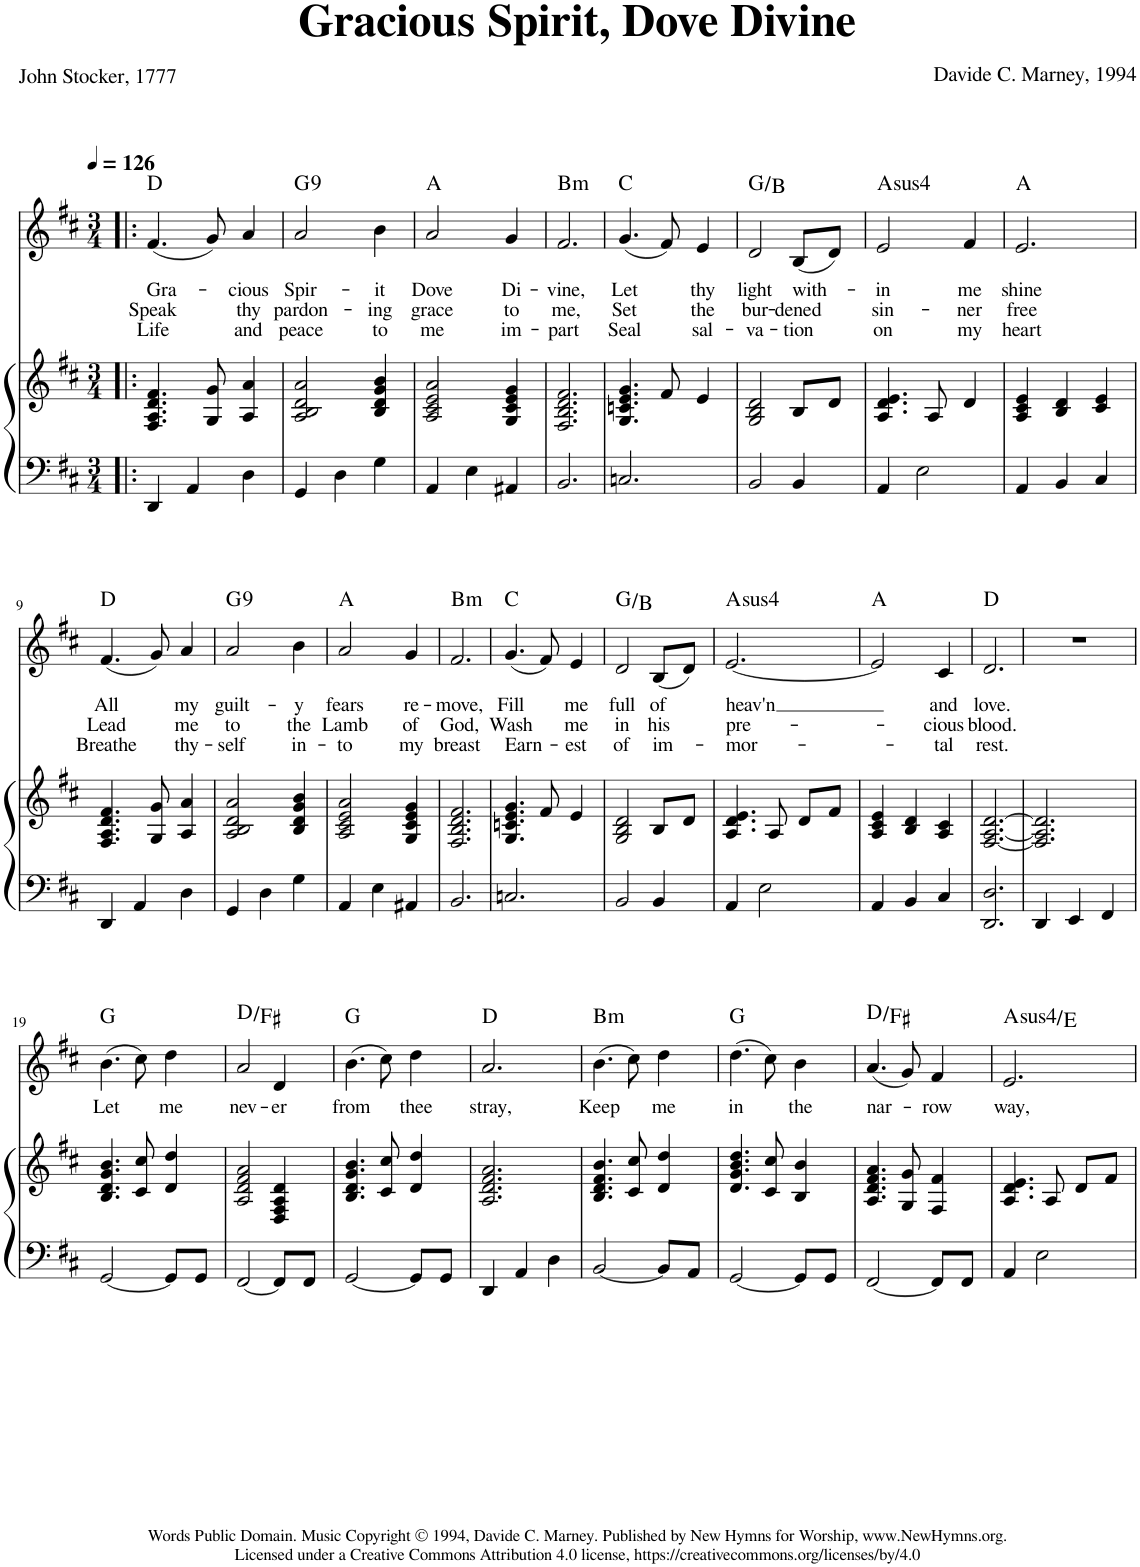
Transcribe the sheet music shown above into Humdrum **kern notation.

**kern	**kern	**kern	**text	**text	**text	**harte
*part2	*part2	*part1	*part1	*part1	*part1	*part1
*staff3	*staff2	*staff1	*staff1	*staff1	*staff1	*
*I"Piano	*	*I"Voice	*	*	*	*
*I'Pno	*	*	*	*	*	*
*clefF4	*clefG2	*clefG2	*	*	*	*
*k[f#c#]	*k[f#c#]	*k[f#c#]	*	*	*	*
*M3/4	*M3/4	*M3/4	*	*	*	*
*MM126	*MM126	*MM126	*	*	*	*
=1!|:	=1!|:	=1!|:	=1!|:	=1!|:	=1!|:	=1!|:
!	!	!	!LO:LY:b	!LO:LY:b	!LO:LY:b	!
4DD/	4.F#/ 4.A/ 4.d/ 4.f#/	(4.f#/	Gra-	Speak	Life	D:maj
4AA/	.	.	.	.	.	.
.	8G/ 8g/	8g/)	.	.	.	.
!	!	!	!LO:LY:b	!LO:LY:b	!LO:LY:b	!
4D\	4A/ 4a/	4a/	-cious	thy	and	.
=2	=2	=2	=2	=2	=2	=2
!	!	!	!LO:LY:b	!LO:LY:b	!LO:LY:b	!LO:H:kt=9
4GG/	2A/ 2B/ 2d/ 2a/	2a/	Spir-	pardon-	peace	G:9
4D\	.	.	.	.	.	.
!	!	!	!LO:LY:b	!LO:LY:b	!LO:LY:b	!
4G\	4B/ 4d/ 4g/ 4b/	4b\	-it	-ing	to	.
=3	=3	=3	=3	=3	=3	=3
!	!	!	!LO:LY:b	!LO:LY:b	!LO:LY:b	!
4AA/	2A/ 2c#/ 2e/ 2a/	2a/	Dove	grace	me	A:maj
4E\	.	.	.	.	.	.
!	!	!	!LO:LY:b	!LO:LY:b	!LO:LY:b	!
4AA#X/	4G/ 4c#/ 4e/ 4g/	4g/	Di-	to	im-	.
=4	=4	=4	=4	=4	=4	=4
!	!	!	!LO:LY:b	!LO:LY:b	!LO:LY:b	!LO:H:kt=m
2.BB/	2.F#/ 2.B/ 2.d/ 2.f#/	2.f#/	-vine,	me,	-part	B:min
=5	=5	=5	=5	=5	=5	=5
!	!	!	!LO:LY:b	!LO:LY:b	!LO:LY:b	!
2.Cn/	4.G/ 4.cn/ 4.e/ 4.g/	(4.g/	Let	Set	Seal	C:maj
.	8f#/	8f#/)	.	.	.	.
!	!	!	!LO:LY:b	!LO:LY:b	!LO:LY:b	!
.	4e/	4e/	thy	the	sal-	.
=6	=6	=6	=6	=6	=6	=6
!	!	!	!LO:LY:b	!LO:LY:b	!LO:LY:b	!
2BB/	2G/ 2B/ 2d/	2d/	light	bur-	-va-	G:maj/3
!	!	!	!LO:LY:b	!LO:LY:b	!LO:LY:b	!
4BB/	8B/L	(8B/L	with-	-dened	-tion	.
.	8d/J	8d/J)	.	.	.	.
=7	=7	=7	=7	=7	=7	=7
!	!	!	!LO:LY:b	!LO:LY:b	!LO:LY:b	!LO:H:kt=4
4AA/	4.A/ 4.d/ 4.e/	2e/	-in	sin-	on	A:sus4
2E\	.	.	.	.	.	.
.	8A/	.	.	.	.	.
!	!	!	!LO:LY:b	!LO:LY:b	!LO:LY:b	!
.	4d/	4f#/	me	-ner	my	.
=8	=8	=8	=8	=8	=8	=8
!	!	!	!LO:LY:b	!LO:LY:b	!LO:LY:b	!
4AA/	4A/ 4c#/ 4e/	2.e/	shine	free	heart	A:maj
4BB/	4B/ 4d/	.	.	.	.	.
4C#/	4c#/ 4e/	.	.	.	.	.
!!LO:LB:g=z
=9	=9	=9	=9	=9	=9	=9
!	!	!	!LO:LY:b	!LO:LY:b	!LO:LY:b	!
4DD/	4.F#/ 4.A/ 4.d/ 4.f#/	(4.f#/	All	Lead	Breathe	D:maj
4AA/	.	.	.	.	.	.
.	8G/ 8g/	8g/)	.	.	.	.
!	!	!	!LO:LY:b	!LO:LY:b	!LO:LY:b	!
4D\	4A/ 4a/	4a/	my	me	thy-	.
=10	=10	=10	=10	=10	=10	=10
!	!	!	!LO:LY:b	!LO:LY:b	!LO:LY:b	!LO:H:kt=9
4GG/	2A/ 2B/ 2d/ 2a/	2a/	guilt-	to	-self	G:9
4D\	.	.	.	.	.	.
!	!	!	!LO:LY:b	!LO:LY:b	!LO:LY:b	!
4G\	4B/ 4d/ 4g/ 4b/	4b\	-y	the	in-	.
=11	=11	=11	=11	=11	=11	=11
!	!	!	!LO:LY:b	!LO:LY:b	!LO:LY:b	!
4AA/	2A/ 2c#/ 2e/ 2a/	2a/	fears	Lamb	-to	A:maj
4E\	.	.	.	.	.	.
!	!	!	!LO:LY:b	!LO:LY:b	!LO:LY:b	!
4AA#X/	4G/ 4c#/ 4e/ 4g/	4g/	re-	of	my	.
=12	=12	=12	=12	=12	=12	=12
!	!	!	!LO:LY:b	!LO:LY:b	!LO:LY:b	!LO:H:kt=m
2.BB/	2.F#/ 2.B/ 2.d/ 2.f#/	2.f#/	-move,	God,	breast	B:min
=13	=13	=13	=13	=13	=13	=13
!	!	!	!LO:LY:b	!LO:LY:b	!LO:LY:b	!
2.Cn/	4.G/ 4.cn/ 4.e/ 4.g/	(4.g/	Fill	Wash	Earn-	C:maj
.	8f#/	8f#/)	.	.	.	.
!	!	!	!LO:LY:b	!LO:LY:b	!LO:LY:b	!
.	4e/	4e/	me	me	-est	.
=14	=14	=14	=14	=14	=14	=14
!	!	!	!LO:LY:b	!LO:LY:b	!LO:LY:b	!
2BB/	2G/ 2B/ 2d/	2d/	full	in	of	G:maj/3
!	!	!	!LO:LY:b	!LO:LY:b	!LO:LY:b	!
4BB/	8B/L	(8B/L	of	his	im-	.
.	8d/J	8d/J)	.	.	.	.
=15	=15	=15	=15	=15	=15	=15
!	!	!	!LO:LY:b	!LO:LY:b	!LO:LY:b	!LO:H:kt=4
4AA/	4.A/ 4.d/ 4.e/	[2.e/	-heav'n	pre-	-mor-	A:sus4
2E\	.	.	.	.	.	.
.	8A/	.	.	.	.	.
.	8d/L	.	.	.	.	.
.	8f#/J	.	.	.	.	.
=16	=16	=16	=16	=16	=16	=16
4AA/	4A/ 4c#/ 4e/	2e/]	.	.	.	A:maj
4BB/	4B/ 4d/	.	.	.	.	.
!	!	!	!LO:LY:b	!LO:LY:b	!LO:LY:b	!
4C#/	4A/ 4c#/	4c#/	and	-cious	-tal	.
=17	=17	=17	=17	=17	=17	=17
!	!	!	!LO:LY:b	!LO:LY:b	!LO:LY:b	!
2.DD/ 2.D/	[2.F#/ [2.A/ [2.d/	2.d/	love.	blood.	rest.	D:maj
=18	=18	=18	=18	=18	=18	=18
4DD/	2.F#/] 2.A/] 2.d/]	2.r	.	.	.	.
4EE/	.	.	.	.	.	.
4FF#/	.	.	.	.	.	.
!!LO:LB:g=z
=19	=19	=19	=19	=19	=19	=19
!	!	!	!LO:LY:b	!	!	!
[2GG/	4.B/ 4.d/ 4.g/ 4.b/	(4.b\	Let	.	.	G:maj
.	8c#/ 8cc#/	8cc#\)	.	.	.	.
!	!	!	!LO:LY:b	!	!	!
8GG/L]	4d/ 4dd/	4dd\	me	.	.	.
8GG/J	.	.	.	.	.	.
=20	=20	=20	=20	=20	=20	=20
!	!	!	!LO:LY:b	!	!	!
[2FF#/	2A/ 2d/ 2f#/ 2a/	2a/	nev-	.	.	D:maj/3
!	!	!	!LO:LY:b	!	!	!
8FF#/L]	4D/ 4F#/ 4A/ 4d/	4d/	-er	.	.	.
8FF#/J	.	.	.	.	.	.
=21	=21	=21	=21	=21	=21	=21
!	!	!	!LO:LY:b	!	!	!
[2GG/	4.B/ 4.d/ 4.g/ 4.b/	(4.b\	from	.	.	G:maj
.	8c#/ 8cc#/	8cc#\)	.	.	.	.
!	!	!	!LO:LY:b	!	!	!
8GG/L]	4d/ 4dd/	4dd\	thee	.	.	.
8GG/J	.	.	.	.	.	.
=22	=22	=22	=22	=22	=22	=22
!	!	!	!LO:LY:b	!	!	!
4DD/	2.A/ 2.d/ 2.f#/ 2.a/	2.a/	stray,	.	.	D:maj
4AA/	.	.	.	.	.	.
4D\	.	.	.	.	.	.
=23	=23	=23	=23	=23	=23	=23
!	!	!	!LO:LY:b	!	!	!LO:H:kt=m
[2BB/	4.B/ 4.d/ 4.f#/ 4.b/	(4.b\	Keep	.	.	B:min
.	8c#/ 8cc#/	8cc#\)	.	.	.	.
!	!	!	!LO:LY:b	!	!	!
8BB/L]	4d/ 4dd/	4dd\	me	.	.	.
8AA/J	.	.	.	.	.	.
=24	=24	=24	=24	=24	=24	=24
!	!	!	!LO:LY:b	!	!	!
[2GG/	4.d/ 4.g/ 4.b/ 4.dd/	(4.dd\	in	.	.	G:maj
.	8c#/ 8cc#/	8cc#\)	.	.	.	.
!	!	!	!LO:LY:b	!	!	!
8GG/L]	4B/ 4b/	4b\	the	.	.	.
8GG/J	.	.	.	.	.	.
=25	=25	=25	=25	=25	=25	=25
!	!	!	!LO:LY:b	!	!	!
[2FF#/	4.A/ 4.d/ 4.f#/ 4.a/	(4.a/	nar-	.	.	D:maj/3
.	8G/ 8g/	8g/)	.	.	.	.
!	!	!	!LO:LY:b	!	!	!
8FF#/L]	4F#/ 4f#/	4f#/	-row	.	.	.
8FF#/J	.	.	.	.	.	.
=26	=26	=26	=26	=26	=26	=26
!	!	!	!LO:LY:b	!	!	!LO:H:kt=4
4AA/	4.A/ 4.d/ 4.e/	2.e/	way,	.	.	A:sus4/5
2E\	.	.	.	.	.	.
.	8A/	.	.	.	.	.
.	8d/L	.	.	.	.	.
.	8f#/J	.	.	.	.	.
=	=	=	=	=	=	=
*-	*-	*-	*-	*-	*-	*-
